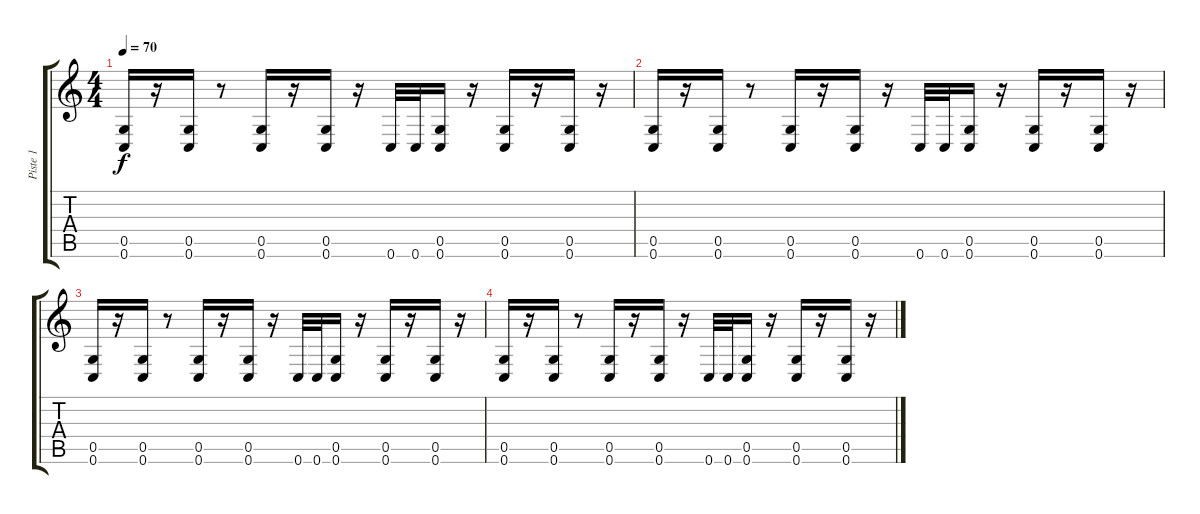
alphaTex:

\track ("Piste 1" "Piste 1") {instrument distortionguitar}
\staff {score tabs}
\tuning (D4 A3 F3 C3 G2 C2) {hide}
\ts (4 4)
\tempo 70
\clef g2
\ks c
(0.5 0.6).16{dy f} r.16 (0.5 0.6).16 r.8 (0.5 0.6).16 r.16 (0.5 0.6).16 r.16 0.6.32 0.6.32 (0.5 0.6).16 r.16 (0.5 0.6).16 r.16 (0.5 0.6).16 r.16 |
(0.5 0.6).16 r.16 (0.5 0.6).16 r.8 (0.5 0.6).16 r.16 (0.5 0.6).16 r.16 0.6.32 0.6.32 (0.5 0.6).16 r.16 (0.5 0.6).16 r.16 (0.5 0.6).16 r.16 |
(0.5 0.6).16 r.16 (0.5 0.6).16 r.8 (0.5 0.6).16 r.16 (0.5 0.6).16 r.16 0.6.32 0.6.32 (0.5 0.6).16 r.16 (0.5 0.6).16 r.16 (0.5 0.6).16 r.16 |
(0.5 0.6).16 r.16 (0.5 0.6).16 r.8 (0.5 0.6).16 r.16 (0.5 0.6).16 r.16 0.6.32 0.6.32 (0.5 0.6).16 r.16 (0.5 0.6).16 r.16 (0.5 0.6).16 r.16
